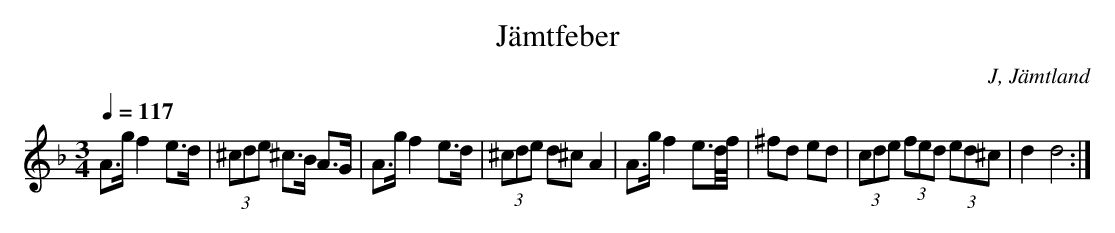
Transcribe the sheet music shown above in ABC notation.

X:1
T: Jämtfeber
O: J, Jämtland
M:3/4
L:1/8
Q:1/4=117
K:Dm
A>g f2 e>d|(3^cde ^c>B A>G|A>g f2 e>d|(3^cde d^c A2|A>g f2 e>d/f//|^fd ed|(3cde (3fed (3ed^c|d2 d4 :|
